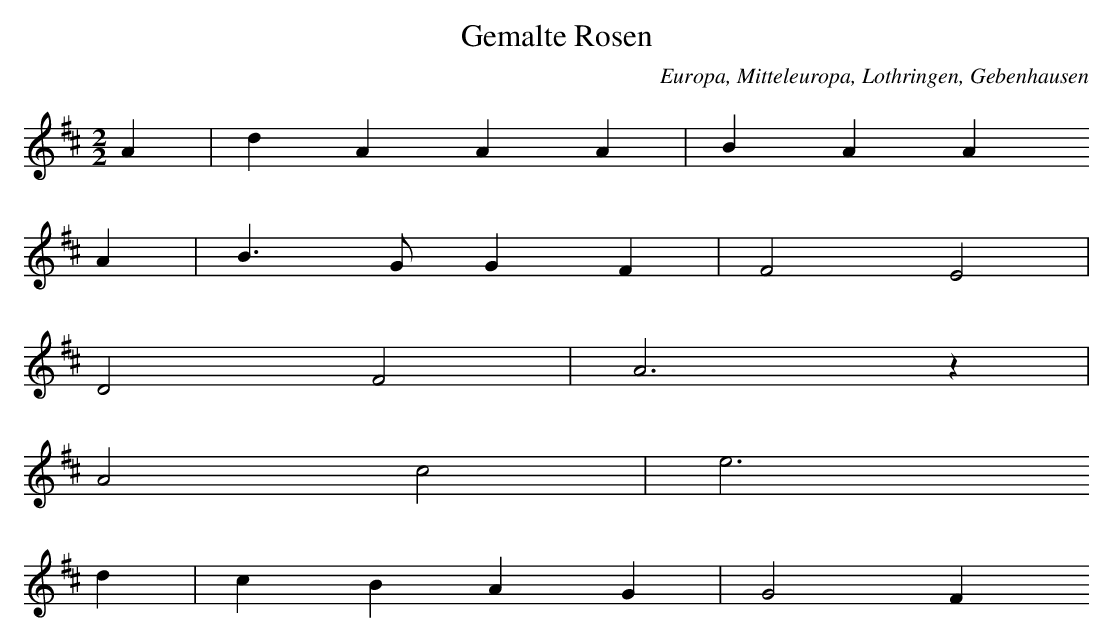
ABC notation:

X:1
T: Gemalte Rosen
O: Europa, Mitteleuropa, Lothringen, Gebenhausen
M: 2/2
L: 1/8
K: D
A2 | d2A2A2A2 | B2A2A2
A2 | B3GG2F2 | F4E4 |
D4F4 | A6z2 |
A4c4 | e6
d2 | c2B2A2G2 | G4F2
